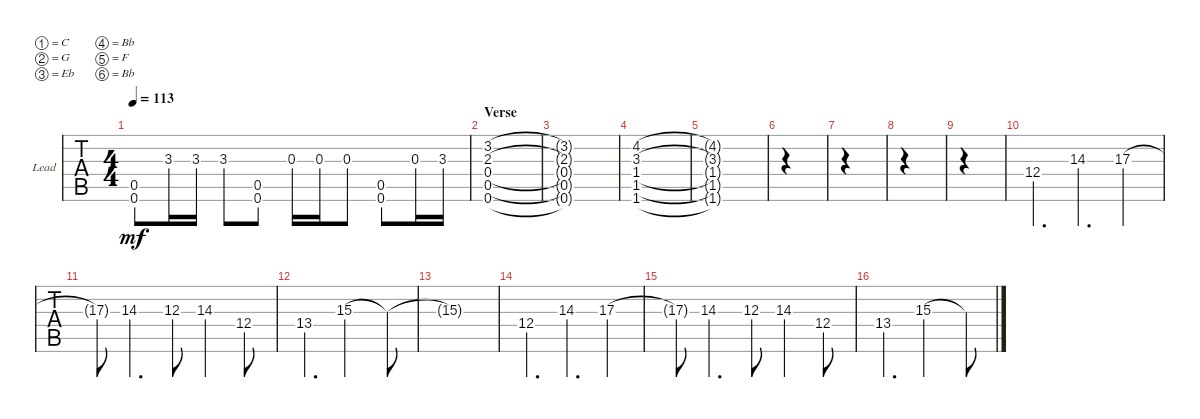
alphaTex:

\defaultSystemsLayout 4
\bracketExtendMode groupsimilarinstruments
\firstSystemTrackNameOrientation horizontal
\otherSystemsTrackNameOrientation horizontal
\track ("Lead" "Lead") {instrument distortionguitar}
\staff {tabs}
\tuning (C4 G3 Eb3 Bb2 F2 Bb1)
\ts (4 4)
\tempo 113
\clef g2
\ks c
(0.6 0.5).8{dy mf} 3.3.16 3.3.16 3.3.8 (0.6 0.5).8 0.3.16 0.3.16 0.3.8 (0.6 0.5).8 0.3.16 3.3.16 |
\section ("" "Verse")
(0.5 0.6 2.3 0.4 3.2).1 |
(0.5{t} 0.6{t} 2.3{t} 0.4{t} 3.2{t}).1 |
(1.5 1.6 3.3 1.4 4.2).1 |
(1.5{t} 1.6{t} 3.3{t} 1.4{t} 4.2{t}).1 |
|
|
|
|
12.4.4{d} 14.3.4{d} 17.3.4 |
17.3{t}.8 14.3.4{d} 12.3.8 14.3.4 12.4.8 |
13.4.4{d} 15.3.2 15.3{t}.8 |
15.3{t}.1 |
12.4.4{d} 14.3.4{d} 17.3.4 |
17.3{t}.8 14.3.4{d} 12.3.8 14.3.4 12.4.8 |
13.4.4{d} 15.3.2 15.3{t}.8
